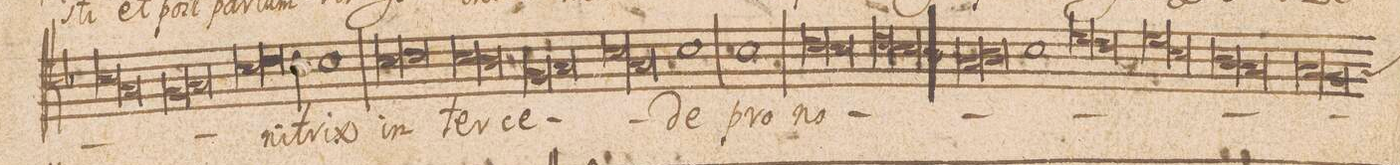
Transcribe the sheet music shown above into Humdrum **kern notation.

**kern	**text
*I"TENOR.	*
*clefC4	*
*k[b-]	*
*met(C|)	*
*M2/1	*
1B-	.
=73-	=73-
1G	.
*Xlig	*
*lig	*
1F	.
=74-	=74-
1G	.
*Xlig	*
*lig	*
1B-	.
=75-	=75-
*col	*
2.c\	.
*Xlig	*
4B-\	-ni-
*Xcol	*
1B-	-trix
=76-	=76-
*lig	*
1B-	in
1c	.
*Xlig	*
=77-	=77-
*lig	*
1B-	ter-
1A	.
*Xlig	*
=78-	=78-
*lig	*
1F	-ce-
1G	.
*Xlig	*
=79-	=79-
*lig	*
1B-	.
1G	.
*Xlig	*
=80-	=80-
1B-	-de
1B-	pro
=81-	=81-
*lig	*
1c	no-
1B-	.
*Xlig	*
=82-	=82-
*lig	*
1c	.
1B-	.
*Xlig	*
=83-	=83-
*lig	*
1G	.
1A	.
*Xlig	*
=84-	=84-
1B-	.
*lig	*
1d	.
=85-	=85-
1c	.
*Xlig	*
*lig	*
1d	.
=86-	=86-
1B-	.
*Xlig	*
*lig	*
1A	.
=87-	=87-
1G	.
*Xlig	*
*lig	*
1G	.
=88-	=88-
1F	.
*custos:G	*
*Xlig	*
*lig	*
*-	*-
